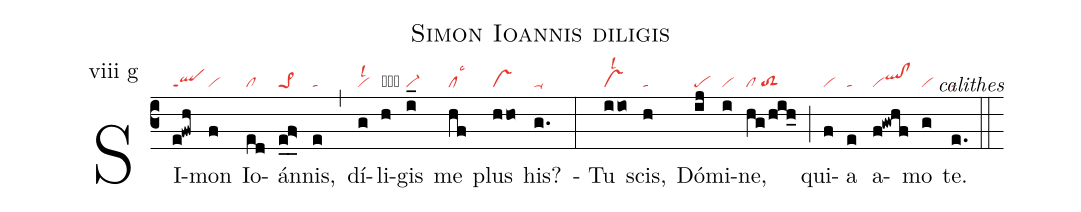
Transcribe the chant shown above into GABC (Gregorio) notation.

name: Simon Ioannis diligis;
commentary: calithes;
annotation: viii g;
mode: 8;
nabc-lines: 1;
%%
(c3)
SI(e!fwh|qlppt1)mon(f|vi) Io(ed|cl)án(e_0f>_0|pe>1)nis,(e|ta) (,)
dí(g|vilsl2)li(h|lsc2)gis(i_|vi-) me(hf|cllsc3) plus(hho|vs) his?(g.|ta-) (:)
- Tu(iio|vslsl2) scis,(h|ta) Dó(ij|pe)mi(i|vi)ne,(hg/hih_|cl/toS2) (;)
qui(f|vi)a(e|ta) a(f!gwhf|viqlhi!clhi)mo(g|vi) te.(e.|ta) (::)
